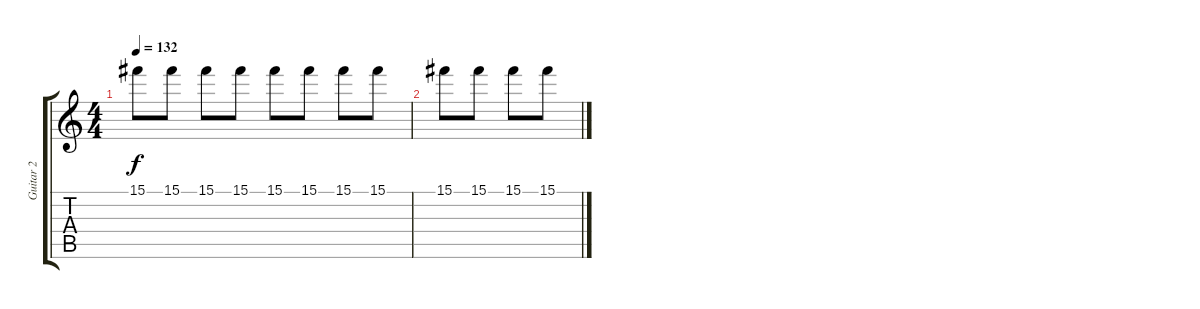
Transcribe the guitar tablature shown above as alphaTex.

\track ("Guitar 2" "Guitar 2") {instrument distortionguitar}
\staff {score tabs}
\tuning (Eb4 Bb3 Gb3 Db3 Ab2 Db2) {hide}
\ts (4 4)
\tempo 132
\clef g2
\ks c
15.1.8{dy f} 15.1.8 15.1.8 15.1.8 15.1.8 15.1.8 15.1.8 15.1.8 |
15.1.8 15.1.8 15.1.8 15.1.8
